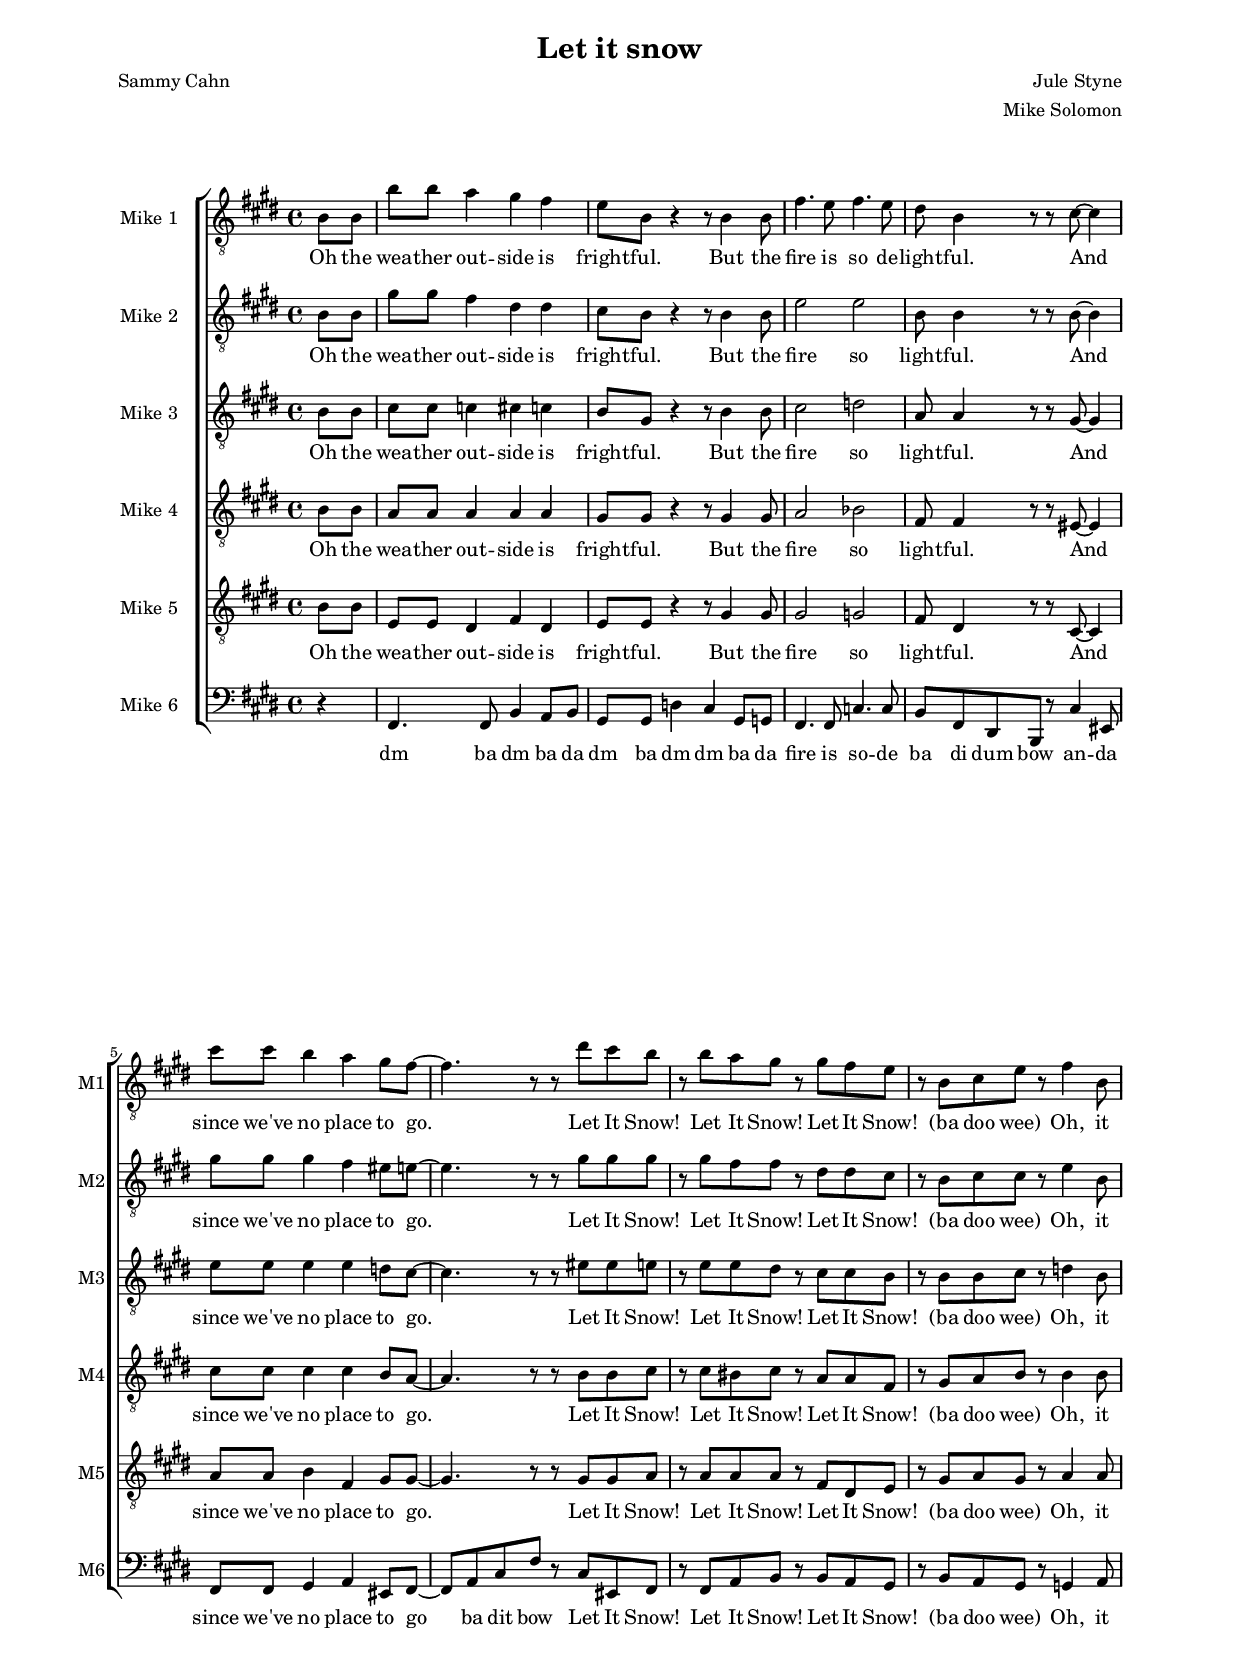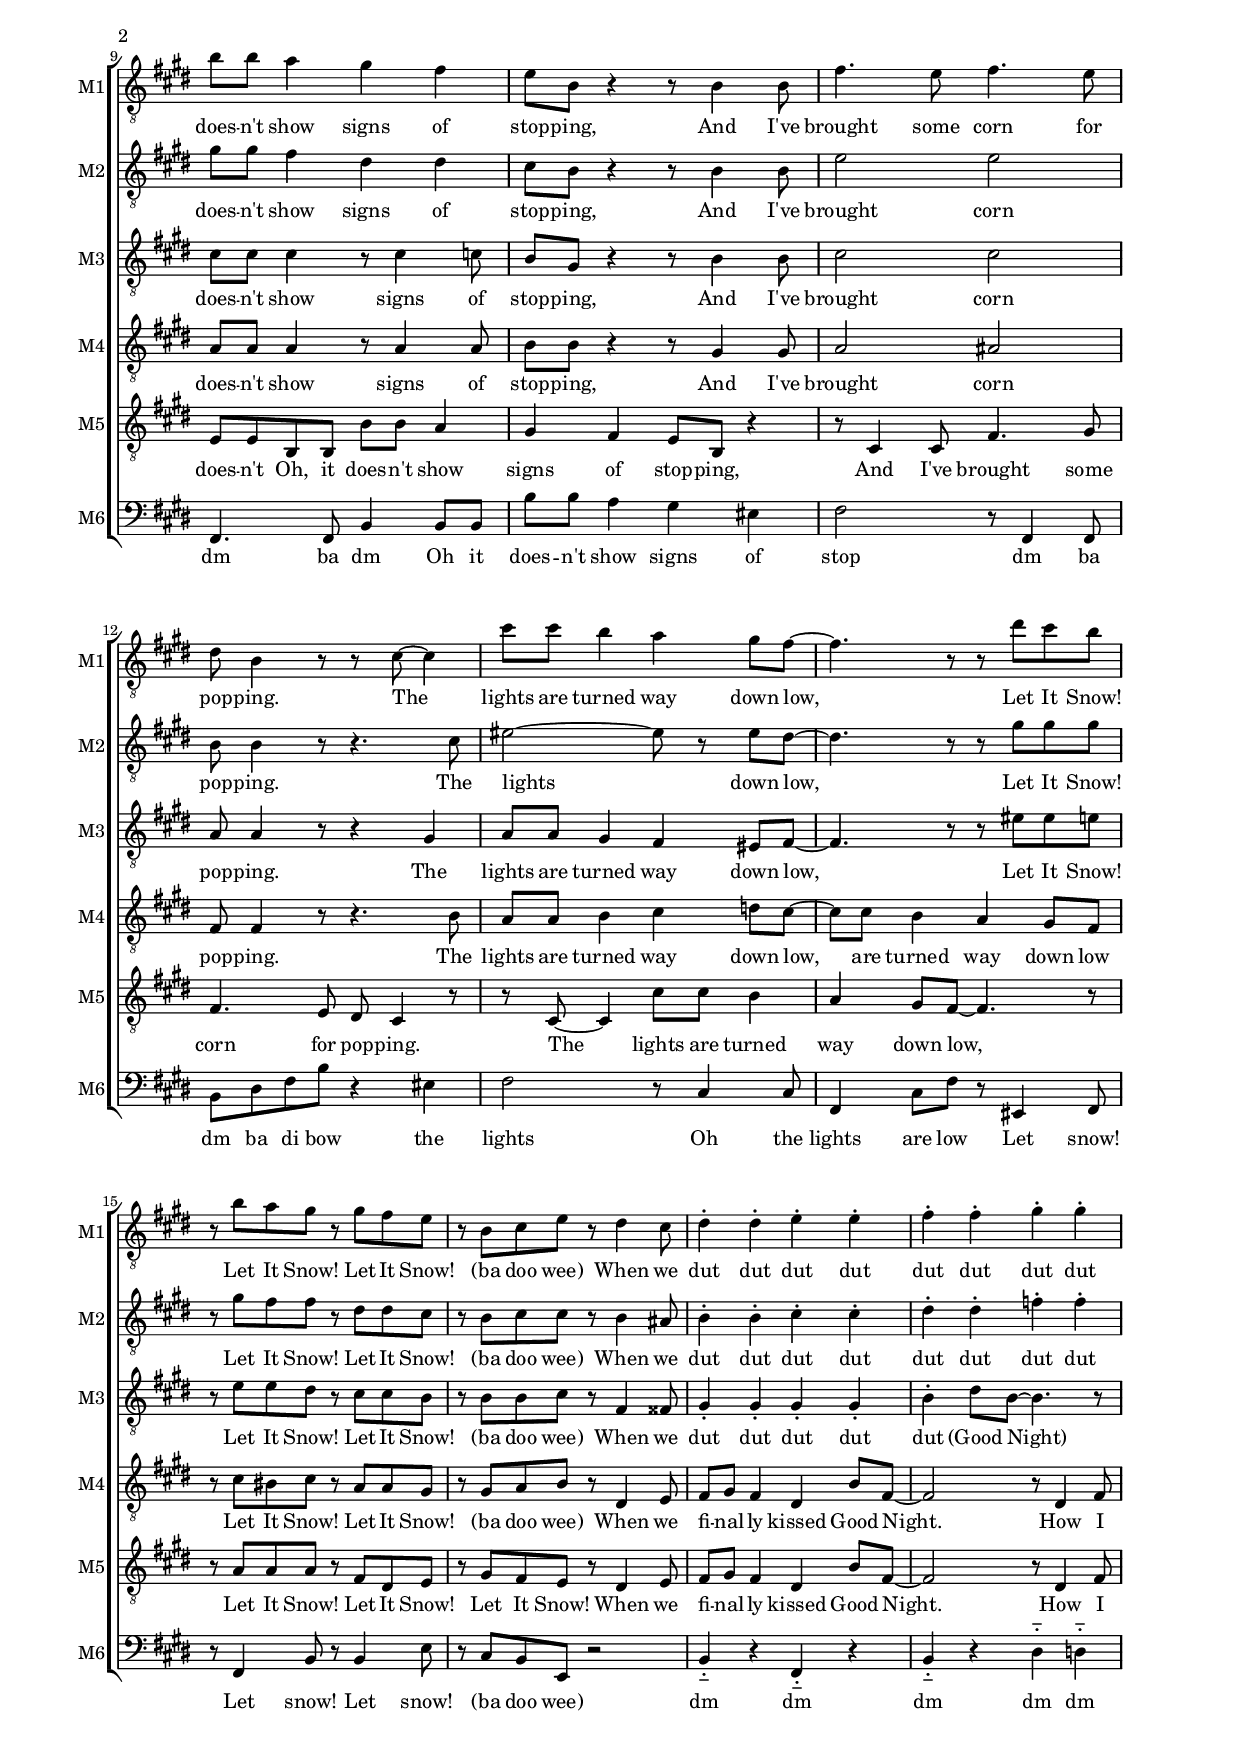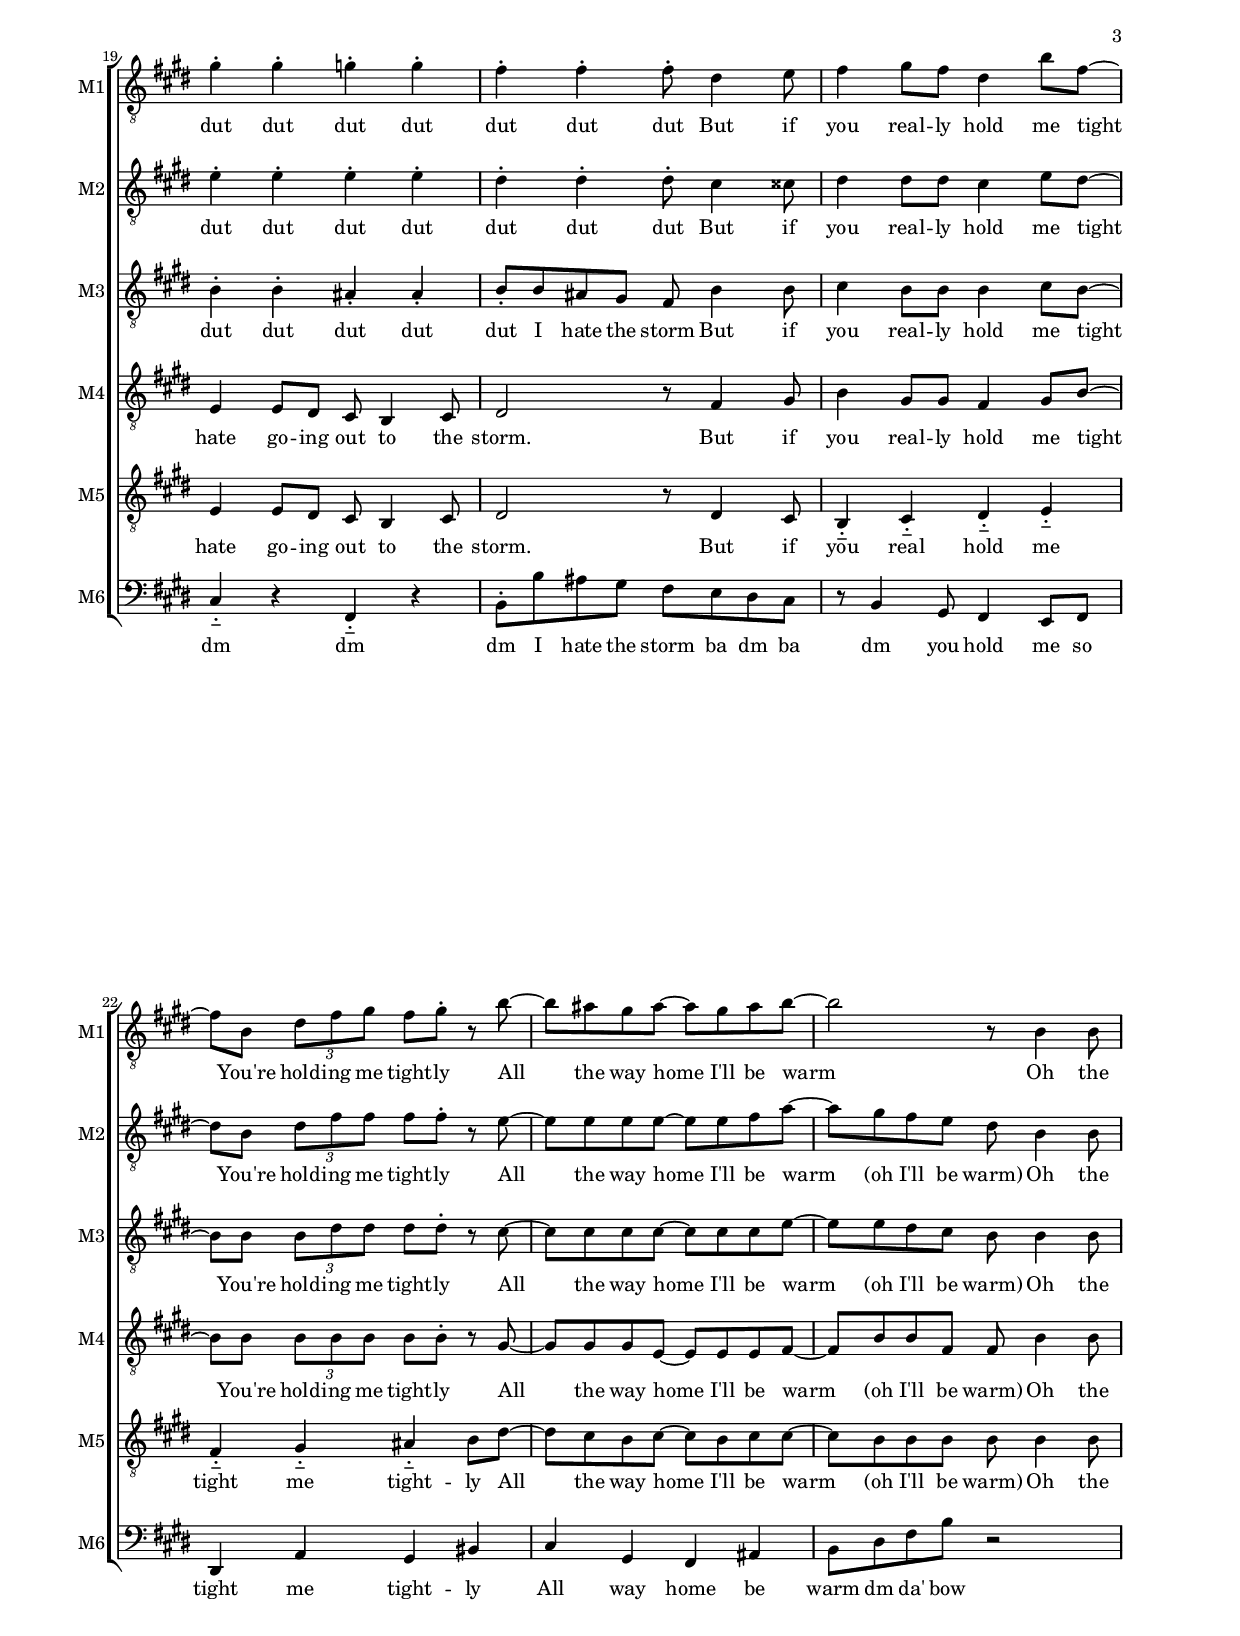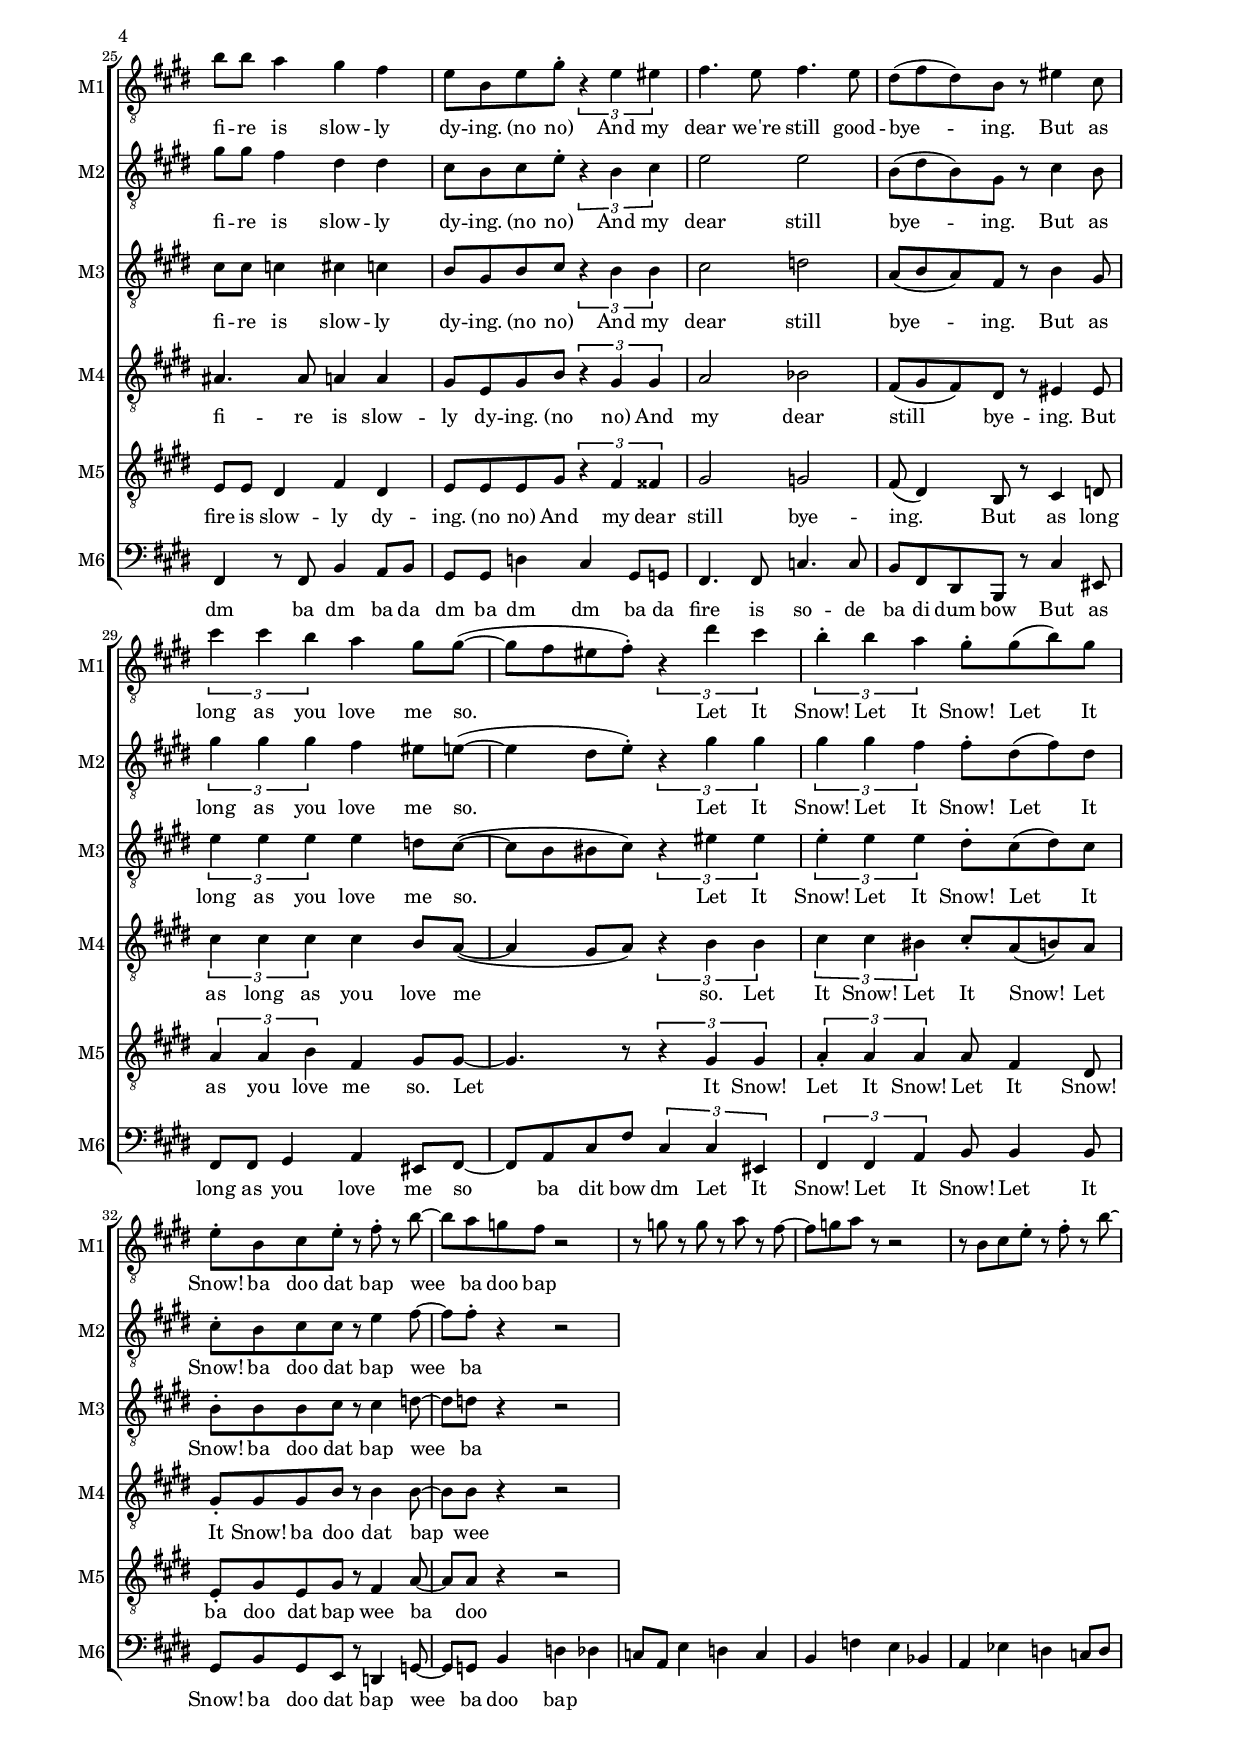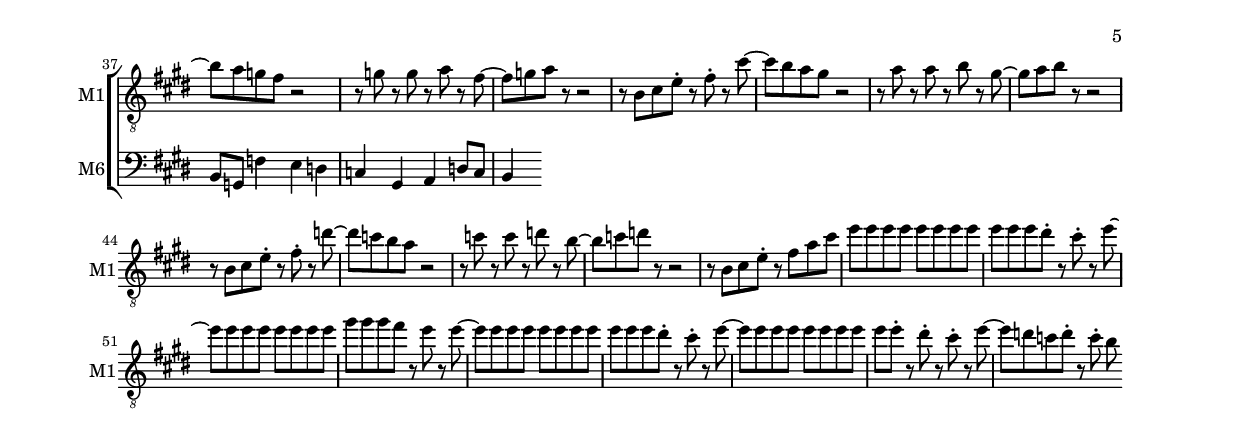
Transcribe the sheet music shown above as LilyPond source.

\version "2.19.83"

one = \relative c' {
    \key e \major
    \partial 4
    \clef "treble_8"
    b8\f b |
    b'8 b a4 gis fis |
    e8 b r4 r8 b4 b8 |
    fis'4. e8 fis4. e8 |
    dis8 b4 r8 r cis ~ cis4 |
    cis'8 cis b4 a gis8 fis ~ |
    fis4. r8 r8 dis' cis b |
    r b a gis r gis fis e |
    r b cis e r fis4 b,8 |
    b'8 b a4 gis fis |
    e8 b r4 r8 b4 b8 |
    fis'4. e8 fis4. e8 |
    dis8 b4 r8 r8 cis8 ~ cis4 |
    cis'8 cis b4 a gis8 fis ~ |
    fis4. r8 r8 dis' cis b |
    r b a gis r gis fis e |
    r b cis e r dis4 cis8 |
    dis4-. dis-. e-. e-. |
    fis-. fis-. gis-. gis-. |
    gis-. gis-. g-. g-. |
    fis-. fis-. fis8-. dis4 e8 |
    fis4 gis8 fis dis4 b'8 fis ~ |
    fis b, \times 2/3 { dis fis gis } fis gis-. r b ~ |
    b ais gis ais ~ ais gis ais b ~ |
    b2 r8 b,4 b8 |
    b'8 b a4 gis fis |
    e8 b e gis-. \times 2/3 { r4 e eis } |
    fis4. e8 fis4. e8 |
    dis8 ( fis dis ) b r8 eis4 cis8 |
    \times 2/3 { cis'4 cis b4 } a4 gis8 gis ~ ( |
    gis fis eis fis-. ) \times 2/3 { r4 dis' cis } |
    \times 2/3 { b-. b a } gis8-. gis ( b ) gis |
    e-. b cis e-. r fis-. r b ~ |
    b a g fis r2 |
    r8 g r g r a r fis ~ |
    fis g a r r2 |
    r8 b, cis e-. r fis-. r b ~ |
    b a g fis r2 |
    r8 g r g r a r fis ~ |
    fis g a r r2 |
    r8 b, cis e-. r fis-. r cis' ~ |
    cis b a gis r2 |
    r8 a r a r b r gis ~ |
    gis a b r r2 |
    r8 b, cis e-. r fis-. r d' ~ |
    d c b a r2 |
    r8 c r c r d r b ~ |
    b c d r r2 |
    r8 b, cis e-. r fis a cis |
    e e e e e e e e |
    e e e dis-. r cis-. r e ~ |
    e e e e e e e e |
    gis gis gis fis r e r e ~ |
    e e e e e e e e |
    e e e dis-. r cis-. r e ~ |
    e e e e e e e e |
    e e-. r dis-. r cis-. r e ~ |
    e d c d-. r c-. b
}

oneL = \lyricmode {
    Oh the wea -- ther out -- side is fright -- ful.
    But the fire is so de -- light -- ful.
    And since we've no place to go.
    Let It Snow! Let It Snow! Let It Snow!
    (ba doo wee)
    Oh, it does -- n't show signs of stop -- ping,
    And I've brought some corn for pop -- ping.
    The lights are turned way down low,
    Let It Snow! Let It Snow! Let It Snow!
    (ba doo wee)
    When we
    dut dut dut dut dut dut dut dut dut dut dut dut dut dut dut
    But if you real -- ly hold me tight
    You're hold -- ing me tight -- ly
    All the way home I'll be warm
    Oh the fi -- re is slow -- ly dy -- ing. (no no)
    And my dear we're still good -- bye -- ing.
    But as long as you love me so.
    Let It Snow! Let It Snow! Let It Snow!
    ba doo dat bap wee ba doo bap  
}

two = \relative c' {
    \key e \major
    \partial 4
    \clef "treble_8"
    b8\ppp b |
    gis'8\f gis fis4 dis dis |
    cis8 b8 r4 r8 b4 b8 |
    e2 e |
    b8 b4 r8 r b8 ~ b4 |
    gis'8 gis gis4 fis eis8 e ~ |
    e4. r8 r8 gis gis gis |
    r gis fis fis r dis dis cis |
    r b cis cis r e4 b8\pp |
    gis'8\f gis fis4 dis dis |
    cis8 b8 r4 r8 b4 b8 |
    e2 e |
    b8 b4 r8 r4. cis8 |
    eis2 ~ eis8 r eis8 dis ~ |
    dis4. r8 r8 gis gis gis |
    r gis fis fis r dis dis cis |
    r b cis cis r b4 ais8 |
    b4-. b-. cis-. cis-. |
    dis-. dis-. f-. f-. |
    e-. e-. e-. e-. |
    dis-. dis-. dis8-. cis4 cisis8 |
    dis4 dis8 dis cis4 e8 dis ~ |
    dis b\ppp \times 2/3 { dis fis fis } fis fis-. r e\f ~ |
    e e e e ~ e e fis a ~ |
    a gis fis e dis b4\ppp b8 |
    gis'8\f gis fis4 dis dis |
    cis8 b cis e-. \times 2/3 { r4 b cis } |
    e2 e |
    b8 ( dis b ) gis r8 cis4 b8 |
    \times 2/3 { gis'4 gis gis } fis eis8 e ~ ( |
    e4 dis8 e-. ) \times 2/3 { r4 gis gis } |
    \times 2/3 { gis gis fis } fis8-. dis ( fis ) dis |
    cis-. b cis cis r e4 fis8 ~ |
    fis fis8-. r4 r2 |
}

twoL = \lyricmode {
    Oh the wea -- ther out -- side is fright -- ful.
    But the fire so light -- ful.
    And since we've no place to go.
    Let It Snow! Let It Snow! Let It Snow!
    (ba doo wee)
    Oh, it does -- n't show signs of stop -- ping,
    And I've brought corn pop -- ping.
    The lights down low,
    Let It Snow! Let It Snow! Let It Snow!
    (ba doo wee)
    When we
    dut dut dut dut dut dut dut dut dut dut dut dut dut dut dut
    But if you real -- ly hold me tight
    You're hold -- ing me tight -- ly
    All the way home I'll be warm (oh I'll be warm)
    Oh the fi -- re is slow -- ly dy -- ing. (no no)
    And my dear still bye -- ing.
    But as long as you love me so.
    Let It Snow! Let It Snow! Let It Snow!
    ba doo dat bap wee ba doo bap  
}

three = \relative c' {
    \key e \major
    \partial 4
    \clef "treble_8"
    b8\ppp b |
    cis8\f cis c4 cis c |
    b8 gis r4 r8 b4 b8 |
    cis2 d |
    a8 a4 r8 r gis8 ~ gis4 |
    e'8 e e4 e d8 cis ~ |
    cis4. r8 r eis eis e |
    r e e dis r cis cis b |
    r b b cis r d4 b8\pp |
    cis8\f cis cis4 r8 cis4 c8 |
    b8 gis r4 r8 b4 b8 |
    cis2 cis |
    a8 a4 r8 r4 gis4 |
    a8 a gis4 fis eis8 fis ~ |
    fis4. r8 r8 eis' eis e |
    r e e dis8 r cis cis b8 |
    r b b cis r fis,4 fisis8 |
    gis4-. gis-. gis-. gis-. |
    b-. dis8 b ~ b4. r8 |
    b4-. b-. ais-. ais-. |
    b8-. b ais gis fis b4 b8  |
    cis4 b8 b b4 cis8 b ~ |
    b b\ppp \times 2/3 { b dis\f dis } dis dis-. r cis ~ |
    cis cis cis cis ~ cis cis cis e ~ |
    e e dis cis b b4\ppp b8 |
    cis8\f cis c4 cis c |
    b8 gis b cis \times 2/3 { r4 b b } |
    cis2 d |
    a8 ( b a ) fis r8 b4 gis8 |
    \times 2/3 { e'4 e e } e d8 cis ~ ( |
    cis b bis cis ) \times 2/3 { r4 eis eis } |
    \times 2/3 { e-. e e } dis8-. cis ( dis ) cis |
    b-. b b cis r cis4 d8 ~ |
    d8 d8 r4 r2 |
}

threeL = \lyricmode {
    Oh the wea -- ther out -- side is fright -- ful.
    But the fire so light -- ful.
    And since we've no place to go.
    Let It Snow! Let It Snow! Let It Snow!
    (ba doo wee)
    Oh, it does -- n't show signs of stop -- ping,
    And I've brought corn pop -- ping.
    The lights are turned way down low,
    Let It Snow! Let It Snow! Let It Snow!
    (ba doo wee)
    When we
    dut dut dut dut dut (Good Night) dut dut dut dut dut I hate the storm
    But if you real -- ly hold me tight
    You're hold -- ing me tight -- ly
    All the way home I'll be warm (oh I'll be warm)
    Oh the fi -- re is slow -- ly dy -- ing. (no no)
    And my dear still bye -- ing.
    But as long as you love me so.
    Let It Snow! Let It Snow! Let It Snow!
    ba doo dat bap wee ba doo bap  
}

four = \relative c' {
    \key e \major
    \partial 4
    \clef "treble_8"
    b8\ppp b |
    a8\f a a4 a a |
    gis8 gis r4 r8 gis4 gis8 |
    a2 bes |
    fis8 fis4 r8 r eis8 ~ eis4 |
    cis'8 cis cis4 cis b8 a ~ |
    a4. r8 r b b cis |
    r cis bis cis r a a fis |
    r gis a b r b4\ppp b8 |
    a8\f a a4 r8 a4 a8 |
    b8 b r4 r8 gis4 gis8 |
    a2 ais |
    fis8 fis4 r8 r4. b8 |
    a8 a b4 cis d8 cis ~ |
    cis8 cis b4 a gis8 fis |
    r cis' bis cis r a a gis |
    r gis a b r dis,4 e8 |
    fis8 gis fis4 dis b'8 fis ~ |
    fis2 r8 dis4 fis8 |
    e4 e8 dis cis b4 cis8 |
    dis2 r8 fis4 gis8 |
    b4 gis8 gis fis4 gis8 b ~ |
    b b \times 2/3 { b b b } b b-. r gis ~ |
    gis gis gis e ~ e e e fis ~ |
    fis b b fis fis b4 b8 |
    ais4. ais8 a4 a |
    gis8 e gis b \times 2/3 { r4 gis gis } |
    a2 bes |
    fis8 ( gis fis ) dis r8 eis4 eis8 |
    \times 2/3 { cis'4 cis cis4 } cis b8 a ~ ( |
    a4 gis8 a ) \times 2/3 { r4 b b } |
    \times 2/3 { cis cis bis } cis8-. a ( b ) a |
    gis-. gis gis b r b4 b8 ~ |
    b8 b r4 r2 |
}

fourL = \lyricmode {
    Oh the wea -- ther out -- side is fright -- ful.
    But the fire so light -- ful.
    And since we've no place to go.
    Let It Snow! Let It Snow! Let It Snow!
    (ba doo wee)
    Oh, it does -- n't show signs of stop -- ping,
    And I've brought corn pop -- ping.
    The lights are turned way down low, are turned way down low
    Let It Snow! Let It Snow!
    (ba doo wee)
    When we
    fi -- nal -- ly kissed Good Night.
    How I hate go -- ing out to the storm.
    But if you real -- ly hold me tight
    You're hold -- ing me tight -- ly
    All the way home I'll be warm (oh I'll be warm)
    Oh the fi -- re is slow -- ly dy -- ing. (no no)
    And my dear still bye -- ing.
    But as long as you love me so.
    Let It Snow! Let It Snow! Let It Snow!
    ba doo dat bap wee ba doo bap  
}

five = \relative c' {
    \key e \major
    \partial 4
    \clef "treble_8"
    b8\ppp b |
    e,8\f e dis4 fis dis |
    e8 e r4 r8 gis4 gis8 |
    gis2 g |
    fis8 dis4 r8 r cis8 ~ cis4 |
    a'8 a b4 fis gis8 gis ~ |
    gis4. r8 r gis gis a |
    r a a a r fis dis e |
    r gis a gis r a4 a8\mf |
    e8 e b8 b b'8 b a4 |
    gis fis e8 b r4 |
    r8 cis4 cis8 fis4. gis8 |
    fis4. e8 dis8 cis4 r8 |
    r cis ~ cis4 cis'8 cis b4 |
    a gis8 fis ~ fis4. r8 |
    r a a a r fis dis e |
    r gis fis e r dis4 e8 |
    fis8 gis fis4 dis b'8 fis ~ |
    fis2 r8 dis4 fis8 |
    e4 e8 dis cis b4 cis8 |
    dis2 r8 dis4 cis8 |
    b4-_ cis-_ dis-_ e-_ |
    fis-_ gis-_ ais-_ b8 dis ~ |
    dis cis b cis ~ cis b cis cis ~ |
    cis b b b b8 b4\ppp b8 |
    e,8\f e dis4 fis dis |
    e8 e e gis \times 2/3 { r4 fis fisis } |
    gis2 g |
    fis8 ( dis4 ) b8 r cis4 d8 |
    \times 2/3 { a'4 a b } fis gis8 gis ~ |
    gis4. r8 \times 2/3 { r4 gis gis } |
    \times 2/3 { a-. a a } a8 fis4 dis8 |
    e-. gis e gis r fis4 a8 ~ |
    a8 a r4 r2 |
}

fiveL = \lyricmode {
    Oh the wea -- ther out -- side is fright -- ful.
    But the fire so light -- ful.
    And since we've no place to go.
    Let It Snow! Let It Snow! Let It Snow!
    (ba doo wee)
    Oh, it does -- n't Oh, it does -- n't show signs of stop -- ping,
    And I've brought some corn for pop -- ping.
    The lights are turned way down low,
    Let It Snow! Let It Snow! Let It Snow!
    When we
    fi -- nal -- ly kissed Good Night.
    How I hate go -- ing out to the storm.
    But if you real hold me tight me tight -- ly
    All the way home I'll be warm (oh I'll be warm)
    Oh the fire is slow -- ly dy -- ing. (no no)
    And my dear still bye -- ing.
    But as long as you love me so.
    Let It Snow! Let It Snow! Let It Snow!
    ba doo dat bap wee ba doo bap  
}

six = \relative c, {
    \key e \major
    \partial 4
    \clef bass
    r4 |
    fis4. fis8 b4 a8 b |
    gis8 gis d'4 cis gis8 g |
    fis4. fis8 c'4. c8 |
    b fis dis b r cis'4 eis,8 |
    fis8 fis gis4 a eis8 fis ~ |
    fis8 a cis fis r cis eis, fis |
    r fis a b r b a gis |
    r8 b a gis r g4 a8 |
    fis4. fis8 b4 b8 b |
    b'8 b a4 gis eis |
    fis2 r8 fis,4 fis8 |
    b8 dis fis b r4 eis,4 |
    fis2 r8 cis4 cis8 |
    fis,4 cis'8 fis8 r8 eis,4 fis8 |
    r fis4 b8 r b4 e8 |
    r cis b e, r2 |
    b'4-_ r fis-_ r |
    b-_ r dis-_ d-_ |
    cis-_ r fis,-_ r |
    b8-. b' ais gis fis e dis cis |
    r8 b4 gis8 fis4 e8 fis |
    dis4 a' gis bis |
    cis gis fis ais |
    b8 dis fis b r2 |
    fis,4 r8 fis b4 a8 b |
    gis8 gis d'4 cis gis8 g |
    fis4. fis8 c'4. c8 |
    b fis dis b r cis'4 eis,8 |
    fis8 fis gis4 a eis8 fis ~ |
    fis8 a cis fis \times 2/3 { cis4 cis eis, } |
    \times 2/3 { fis fis a } b8 b4 b8 |
    gis8 b gis e r d4 g8 ~ |
    g8 g b4 d des |
    c8 a e'4 d c |
    b f' e bes |
    a ees' d c8 d |
    b8 g f'4 e d |
    c gis a d8 c |
    b4
}

sixL = \lyricmode {
    dm ba dm ba da
    dm ba dm dm ba da
    fire is so -- de
    ba di dum bow an -- da
    since we've no place to
    go ba dit bow
    Let It Snow! Let It Snow! Let It Snow!
    (ba doo wee)
    Oh, it
    dm ba dm Oh it does -- n't show signs of stop
    dm ba
    dm ba di bow the lights
    Oh the lights are low
    Let snow! Let snow! Let snow!
    (ba doo wee)
    dm dm dm dm dm dm dm
    dm I hate the storm ba dm ba
    dm you hold me so tight
    me tight -- ly
    All way home be warm dm da' bow
    dm ba dm ba da
    dm ba dm dm ba da
    fire is so -- de
    ba di dum bow But as
    long as you love me
    so ba dit bow dm
    Let It Snow! Let It Snow! Let It Snow!
    ba doo dat bap wee ba doo bap
}

unfoldSwing = #(define-music-function (parser location tp) (integer?)
#{
  \set Score.tempoWholesPerMinute = #(ly:make-moment (/ (* 3 tp) 2) 8 0 0)
  s8
  \set Score.tempoWholesPerMinute = #(ly:make-moment (* 3 tp) 8 0 0)
  s8
#})

muzak = \new ChoirStaff <<
    \new Staff \with { instrumentName = "Mike 1" shortInstrumentName = "M1" } << \new Voice = "one" \one \new Lyrics \lyricsto "one" \oneL >>
    \new Staff \with { instrumentName = "Mike 2" shortInstrumentName = "M2" } << \new Voice = "two" \two \new Lyrics \lyricsto "two" \twoL >>
    \new Staff \with { instrumentName = "Mike 3" shortInstrumentName = "M3" } << \new Voice = "three" \three \new Lyrics \lyricsto "three" \threeL >>
    \new Staff \with { instrumentName = "Mike 4" shortInstrumentName = "M4" } << \new Voice = "four" \four \new Lyrics \lyricsto "four" \fourL >>
    \new Staff \with { instrumentName = "Mike 5" shortInstrumentName = "M5" } << \new Voice = "five" \five \new Lyrics \lyricsto "five" \fiveL >>
    \new Staff \with { instrumentName = "Mike 6" shortInstrumentName = "M6" } << \new Voice = "six" \six \new Lyrics \lyricsto "six" \sixL >>
>>

\score {
    \muzak
    \layout { \Score { \override DynamicText.stencil = ##f }}
}

\score {
    << { \unfoldRepeats \muzak } { \repeat unfold 86 { \unfoldSwing #98 } \set Score.tempoWholesPerMinute = #(ly:make-moment 98 4 0 0) s4 \repeat unfold 158 { \unfoldSwing #98 } } >>
    \midi {}
}

\header {
    title = "Let it snow"
    composer = "Jule Styne"
    arranger = "Mike Solomon"
    poet = "Sammy Cahn"
}

\paper {
    left-margin=2.0\cm
    right-margin=2.0\cm
}
#(set-global-staff-size 15.87)